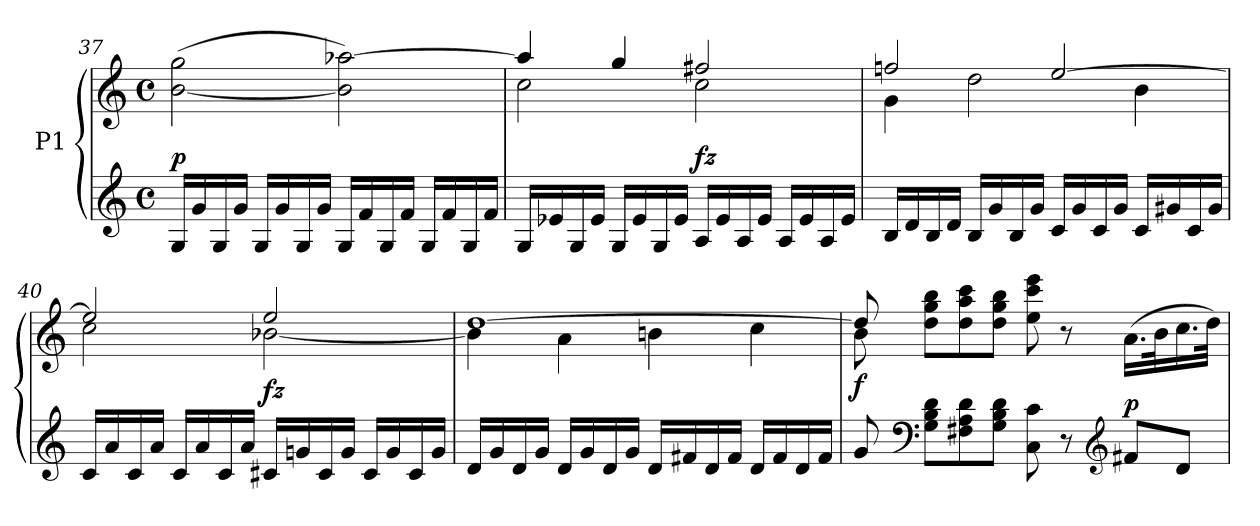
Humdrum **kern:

**kern	**kern	**dynam
*part1	*part1	*part1
*staff2	*staff1	*staff1/2
*I"P1	*	*
*clefG2	*clefG2	*
*k[]	*k[]	*
*M4/4	*M4/4	*
*met(c)	*met(c)	*
=37	=37	=37
!	!	!LO:DY:a=2
16G/LL	([2b\ 2gg\	p
16g/	.	.
16G/	.	.
16g/JJ	.	.
16G/LL	.	.
16g/	.	.
16G/	.	.
16g/JJ	.	.
16G/LL	2b\] [2aa-X\)	.
16f/	.	.
16G/	.	.
16f/JJ	.	.
16G/LL	.	.
16f/	.	.
16G/	.	.
16f/JJ	.	.
=38	=38	=38
*	*^	*
16G/LL	4aa-/]	2cc\	.
16e-X/	.	.	.
16G/	.	.	.
16e-/JJ	.	.	.
16G/LL	4gg/	.	.
16e-/	.	.	.
16G/	.	.	.
16e-/JJ	.	.	.
!	!	!	!LO:DY:a=2
16A/LL	2ff#X/	2cc\	fz
16e-/	.	.	.
16A/	.	.	.
16e-/JJ	.	.	.
16A/LL	.	.	.
16e-/	.	.	.
16A/	.	.	.
16e-/JJ	.	.	.
=39	=39	=39	=39
16B/LL	2ffn/	4g\	.
16d/	.	.	.
16B/	.	.	.
16d/JJ	.	.	.
16B/LL	.	2dd\	.
16g/	.	.	.
16B/	.	.	.
16g/JJ	.	.	.
16c/LL	[2ee/	.	.
16g/	.	.	.
16c/	.	.	.
16g/JJ	.	.	.
16c/LL	.	4b\	.
16g#X/	.	.	.
16c/	.	.	.
16g#/JJ	.	.	.
=40	=40	=40	=40
16c/LL	2ee/]	2cc\	.
16a/	.	.	.
16c/	.	.	.
16a/JJ	.	.	.
16c/LL	.	.	.
16a/	.	.	.
16c/	.	.	.
16a/JJ	.	.	.
!	!	!	!LO:DY:a=2
16c#X/LL	2ee/	[2b-X\	fz
16gn/	.	.	.
16c#/	.	.	.
16g/JJ	.	.	.
16c#/LL	.	.	.
16g/	.	.	.
16c#/	.	.	.
16g/JJ	.	.	.
=41	=41	=41	=41
16d/LL	[1dd	4b-\]	.
16g/	.	.	.
16d/	.	.	.
16g/JJ	.	.	.
16d/LL	.	4a\	.
16g/	.	.	.
16d/	.	.	.
16g/JJ	.	.	.
16d/LL	.	4bn\	.
16f#X/	.	.	.
16d/	.	.	.
16f#/JJ	.	.	.
16d/LL	.	4cc\	.
16f#/	.	.	.
16d/	.	.	.
16f#/JJ	.	.	.
=42	=42	=42	=42
!	!	!	!LO:DY:b
8g/	8b\	8dd/]	f
*clefF4	*	*	*
8G\ 8B\ 8d\L	8dd\ 8gg\ 8bb\L	8ryy	.
8F#X\ 8A\ 8d\	8dd\ 8aa\ 8ccc\	4ryy	.
8G\ 8B\ 8d\J	8dd\ 8gg\ 8bb\J	.	.
8C\ 8c\	8ee\ 8ccc\ 8eee\	2ryy	.
8r	8r	.	.
*clefG2	*	*	*
!	!	!	!LO:DY:a=2
8f#X/L	(16.a\LL	.	p
.	32b\K	.	.
8d/J	16.cc\	.	.
.	32dd\JJk)	.	.
*	*v	*v	*
=	=	=
*-	*-	*-
